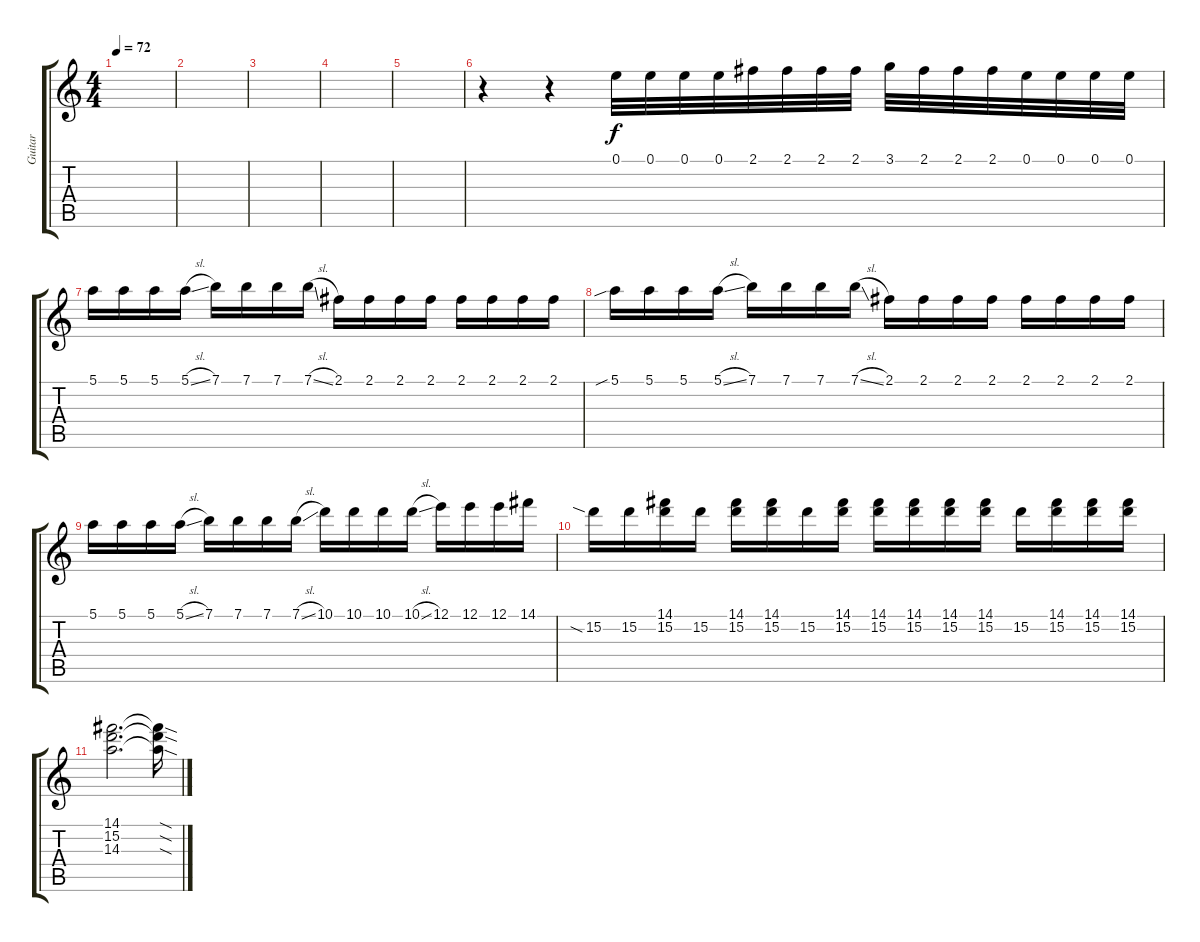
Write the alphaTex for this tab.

\track ("Guitar" "Guitar") {instrument overdrivenguitar}
\staff {score tabs}
\tuning (E4 B3 G3 D3 A2 E2) {hide}
\ts (4 4)
\tempo 72
\clef g2
\ks c
|
|
|
|
|
r.4 r.4 0.1.32 0.1.32 0.1.32 0.1.32 2.1.32 2.1.32 2.1.32 2.1.32 3.1.32 2.1.32 2.1.32 2.1.32 0.1.32 0.1.32 0.1.32 0.1.32 |
5.1.16 5.1.16 5.1.16 5.1{sl}.16 7.1.16 7.1.16 7.1.16 7.1{sl}.16 2.1.16 2.1.16 2.1.16 2.1.16 2.1.16 2.1.16 2.1.16 2.1.16 |
5.1{sib}.16 5.1.16 5.1.16 5.1{sl}.16 7.1.16 7.1.16 7.1.16 7.1{sl}.16 2.1.16 2.1.16 2.1.16 2.1.16 2.1.16 2.1.16 2.1.16 2.1.16 |
5.1.16 5.1.16 5.1.16 5.1{sl}.16 7.1.16 7.1.16 7.1.16 7.1{sl}.16 10.1.16 10.1.16 10.1.16 10.1{sl}.16 12.1.16 12.1.16 12.1.16 14.1.16 |
15.2{sia}.16 15.2.16 (14.1 15.2).16 15.2.16 (14.1 15.2).16 (14.1 15.2).16 15.2.16 (14.1 15.2).16 (14.1 15.2).16 (14.1 15.2).16 (14.1 15.2).16 (14.1 15.2).16 15.2.16 (14.1 15.2).16 (14.1 15.2).16 (14.1 15.2).16 |
(14.1 15.2 14.3).2{d} (14.1{sod t} 15.2{sod t} 14.3{sod t}).16
